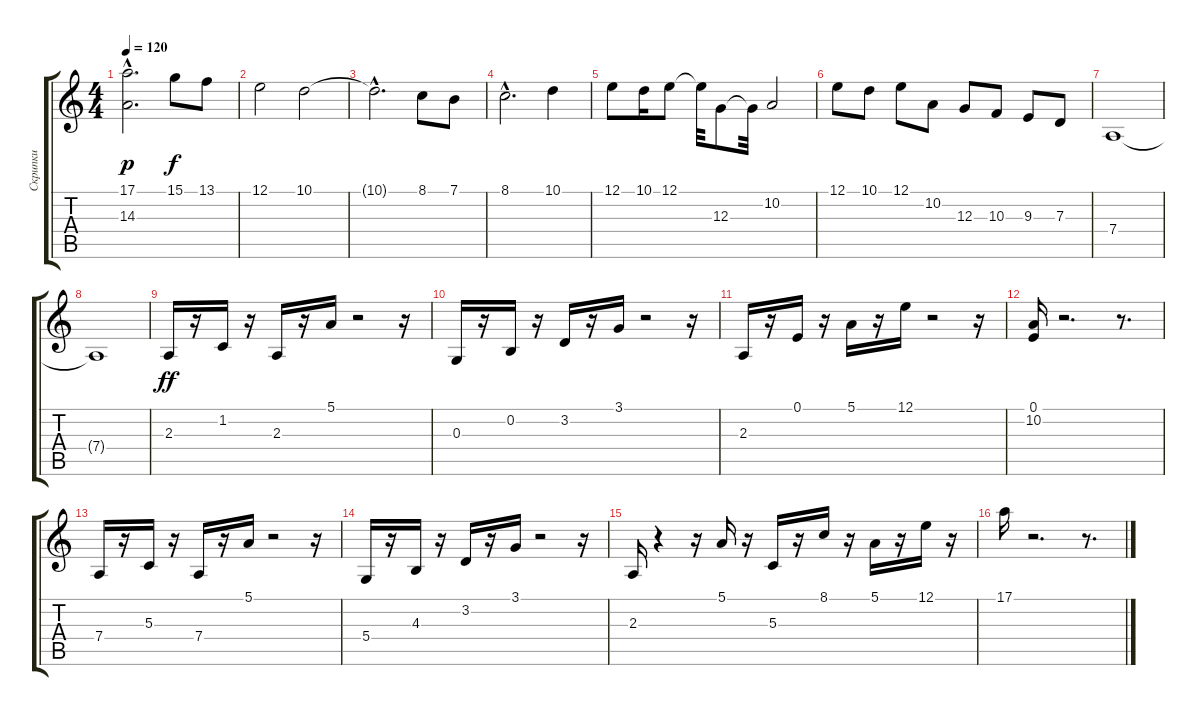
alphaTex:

\track ("Скрипки" "Скрипки") {instrument stringensemble1}
\staff {score tabs}
\tuning (E4 B3 G3 D3 A2 E2) {hide}
\ts (4 4)
\tempo 120
\clef g2
\ks c
(17.1{hac} 14.3).2{d dy p} 15.1.8{dy f} 13.1.8 |
12.1.2 10.1.2 |
10.1{hac t}.2{d} 8.1.8 7.1.8 |
8.1{hac}.2{d} 10.1.4 |
12.1.8 10.1.16 12.1.8 12.1{t}.32 12.3.8 12.3{t}.32 10.2.2 |
12.1.8 10.1.8 12.1.8 10.2.8 12.3.8 10.3.8 9.3.8 7.3.8 |
7.4.1 |
7.4{t}.1 |
2.3.16{dy ff} r.16 1.2.16 r.16 2.3.16 r.16 5.1.16 r.2 r.16 |
0.3.16 r.16 0.2.16 r.16 3.2.16 r.16 3.1.16 r.2 r.16 |
2.3.16 r.16 0.1.16 r.16 5.1.16 r.16 12.1.16 r.2 r.16 |
(0.1 10.2).16 r.2{d} r.8{d} |
7.4.16 r.16 5.3.16 r.16 7.4.16 r.16 5.1.16 r.2 r.16 |
5.4.16 r.16 4.3.16 r.16 3.2.16 r.16 3.1.16 r.2 r.16 |
2.3.16 r.4 r.16 5.1.16 r.16 5.3.16 r.16 8.1.16 r.16 5.1.16 r.16 12.1.16 r.16 |
17.1.16 r.2{d} r.8{d}
